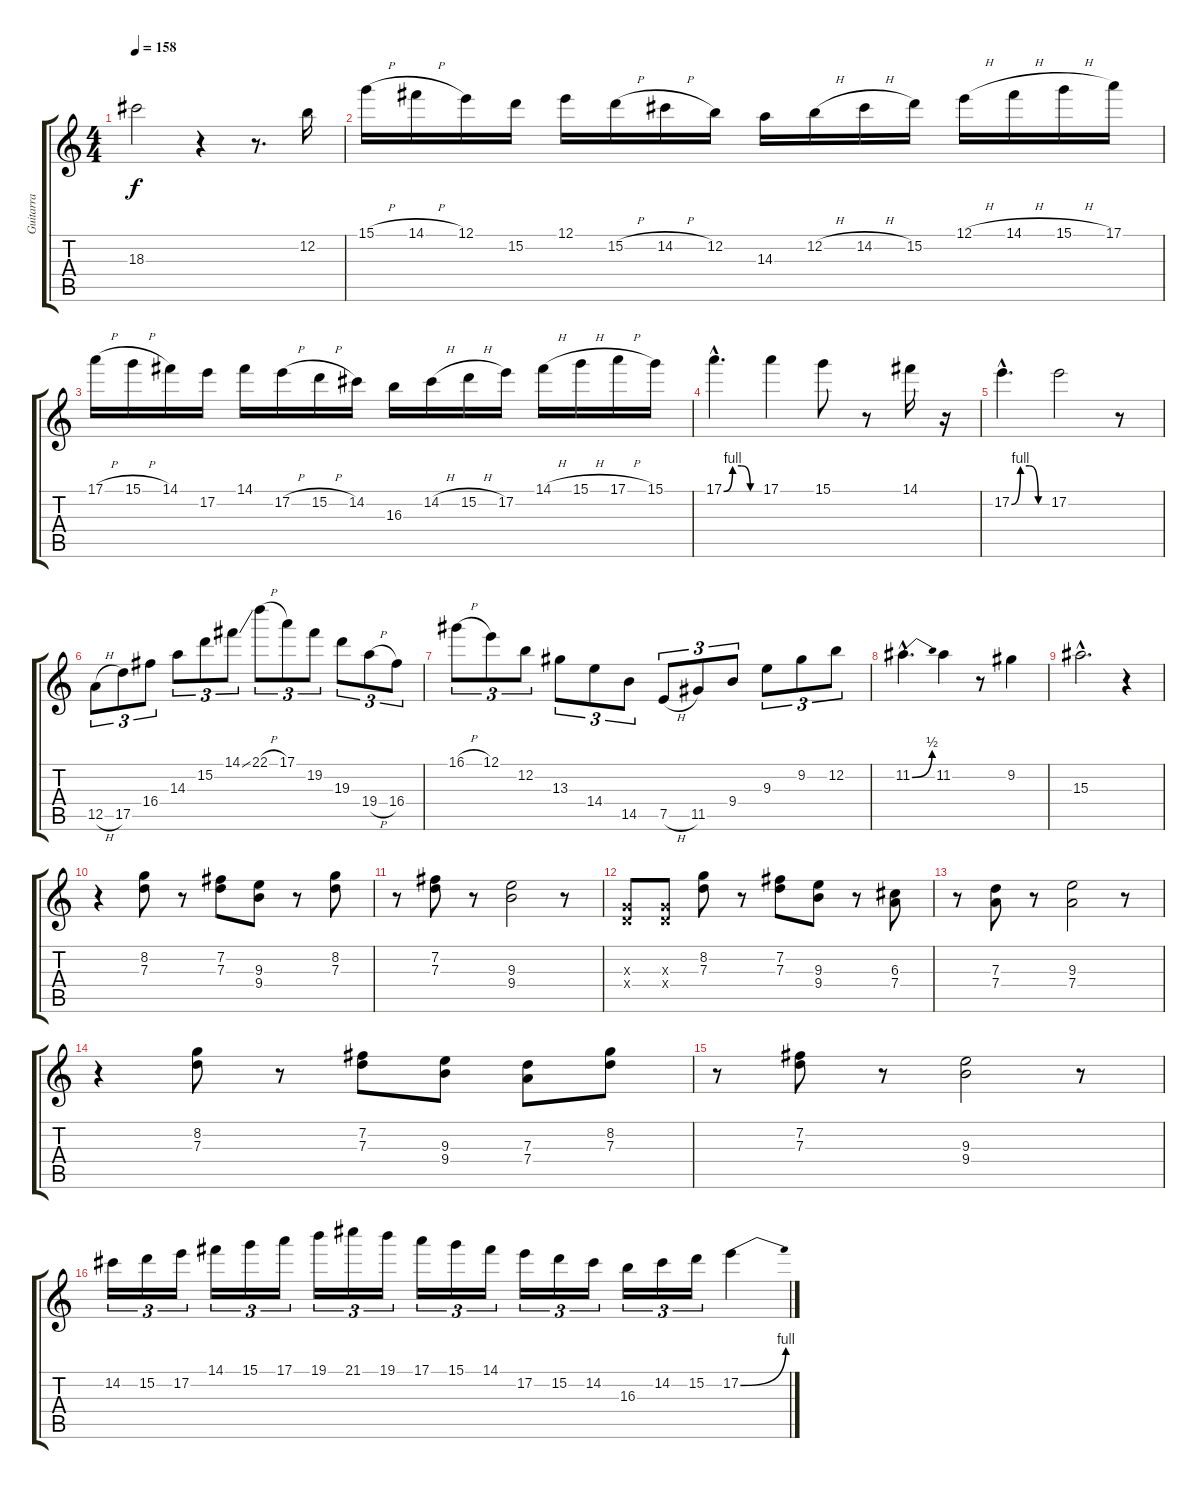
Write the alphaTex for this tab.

\track ("Guitarra" "Guitarra") {instrument distortionguitar}
\staff {score tabs}
\tuning (E4 B3 G3 D3 A2 E2) {hide}
\ts (4 4)
\tempo 158
\clef g2
\ks c
18.3{t}.2{dy f} r.4 r.8{d} 12.2.16 |
15.1{h}.16 14.1{h}.16 12.1.16 15.2.16 12.1.16 15.2{h}.16 14.2{h}.16 12.2.16 14.3.16 12.2{h}.16 14.2{h}.16 15.2.16 12.1{h}.16 14.1{h}.16 15.1{h}.16 17.1.16 |
17.1{h}.16 15.1{h}.16 14.1.16 17.2.16 14.1.16 17.2{h}.16 15.2{h}.16 14.2.16 16.3.16 14.2{h}.16 15.2{h}.16 17.2.16 14.1{h}.16 15.1{h}.16 17.1{h}.16 15.1.16 |
17.1{be (custom 0 0 15 4 30 4 45 0 60 0) hac}.4{d} 17.1.4 15.1.8 r.8 14.1.16 r.16 |
17.2{be (custom 0 0 15 4 30 4 45 0 60 0) hac}.4{d} 17.2.2 r.8 |
12.5{h}.8{tu (3 2)} 17.5.8{tu (3 2)} 16.4.8{tu (3 2)} 14.3.8{tu (3 2)} 15.2.8{tu (3 2)} 14.1{ss}.8{tu (3 2)} 22.1{h}.8{tu (3 2)} 17.1.8{tu (3 2)} 19.2.8{tu (3 2)} 19.3.8{tu (3 2)} 19.4{h}.8{tu (3 2)} 16.4.8{tu (3 2)} |
16.1{h}.8{tu (3 2)} 12.1.8{tu (3 2)} 12.2.8{tu (3 2)} 13.3.8{tu (3 2)} 14.4.8{tu (3 2)} 14.5.8{tu (3 2)} 7.5{h}.8{tu (3 2)} 11.5.8{tu (3 2)} 9.4.8{tu (3 2)} 9.3.8{tu (3 2)} 9.2.8{tu (3 2)} 12.2.8{tu (3 2)} |
11.2{be (bend 0 0 60 2) hac}.4{d} 11.2.4 r.8 9.2.4 |
15.3{hac}.2{d} r.4 |
r.4 (8.2 7.3).8 r.8 (7.2 7.3).8 (9.3 9.4).8 r.8 (8.2 7.3).8 |
r.8 (7.2 7.3).8 r.8 (9.3 9.4).2 r.8 |
(0.3{x} 0.4{x}).8 (0.3{x} 0.4{x}).8 (8.2 7.3).8 r.8 (7.2 7.3).8 (9.3 9.4).8 r.8 (6.3 7.4).8 |
r.8 (7.3 7.4).8 r.8 (9.3 7.4).2 r.8 |
r.4 (8.2 7.3).8 r.8 (7.2 7.3).8 (9.3 9.4).8 (7.3 7.4).8 (8.2 7.3).8 |
r.8 (7.2 7.3).8 r.8 (9.3 9.4).2 r.8 |
14.2.16{tu (3 2)} 15.2.16{tu (3 2)} 17.2.16{tu (3 2)} 14.1.16{tu (3 2)} 15.1.16{tu (3 2)} 17.1.16{tu (3 2)} 19.1.16{tu (3 2)} 21.1.16{tu (3 2)} 19.1.16{tu (3 2)} 17.1.16{tu (3 2)} 15.1.16{tu (3 2)} 14.1.16{tu (3 2)} 17.2.16{tu (3 2)} 15.2.16{tu (3 2)} 14.2.16{tu (3 2)} 16.3.16{tu (3 2)} 14.2.16{tu (3 2)} 15.2.16{tu (3 2)} 17.2{be (bend 0 0 60 4)}.4
